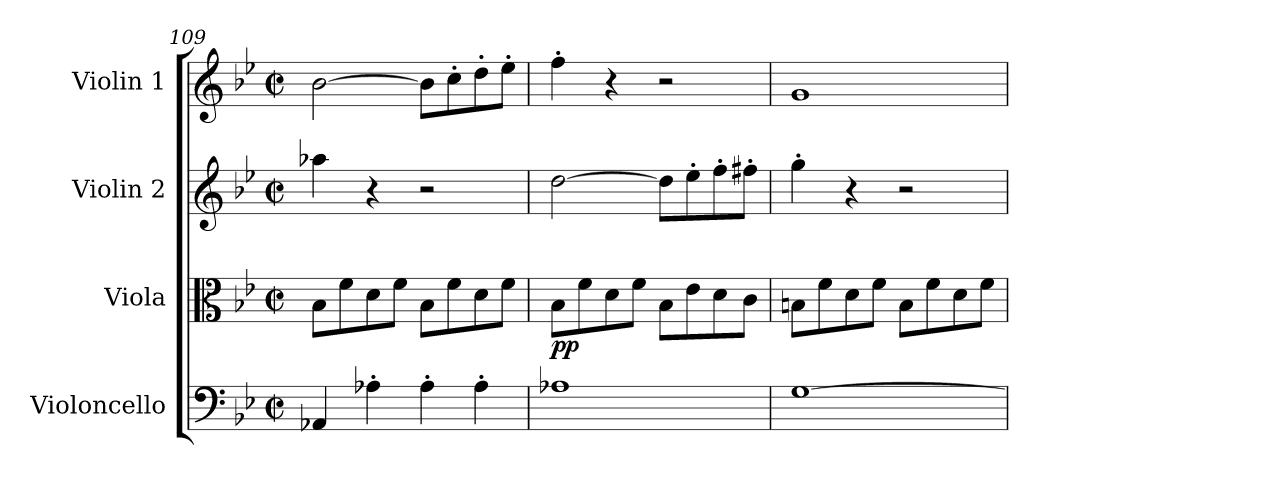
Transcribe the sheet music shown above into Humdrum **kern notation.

**kern	**kern	**dynam	**kern	**kern
*part4	*part3	*part3	*part2	*part1
*staff4	*staff3	*staff3	*staff2	*staff1
*I"Violoncello	*I"Viola	*	*I"Violin 2	*I"Violin 1
*I'Vc	*I'Vla	*	*I'Vln	*I'Vln
*clefF4	*clefC3	*	*clefG2	*clefG2
*k[b-e-]	*k[b-e-]	*	*k[b-e-]	*k[b-e-]
*M2/2	*M2/2	*	*M2/2	*M2/2
*met(c|)	*met(c|)	*	*met(c|)	*met(c|)
=109	=109	=109	=109	=109
4AA-X/	8B-\L	.	4aa-X\	[>2b-\
.	8f\	.	.	.
4A-X'\	8d\	.	4r	.
.	8f\J	.	.	.
4A-'\	8B-\L	.	2r	8b-\L]
.	8f\	.	.	8cc'\
4A-'\	8d\	.	.	8dd'\
.	8f\J	.	.	8ee-'\J
=110	=110	=110	=110	=110
!	!	!LO:DY:b	!	!
1A-X	8B-\L	pp	[>2dd\	4ff'\
.	8f\	.	.	.
.	8d\	.	.	4r
.	8f\J	.	.	.
.	8B-\L	.	8dd\L]	2r
.	8e-\	.	8ee-'\	.
.	8d\	.	8ff'\	.
.	8c\J	.	8ff#X'\J	.
!!LO:LB:g=z
=111	=111	=111	=111	=111
[>1G	8Bn\L	.	4gg'\	1g
.	8f\	.	.	.
.	8d\	.	4r	.
.	8f\J	.	.	.
.	8B\L	.	2r	.
.	8f\	.	.	.
.	8d\	.	.	.
.	8f\J	.	.	.
=	=	=	=	=
*-	*-	*-	*-	*-
